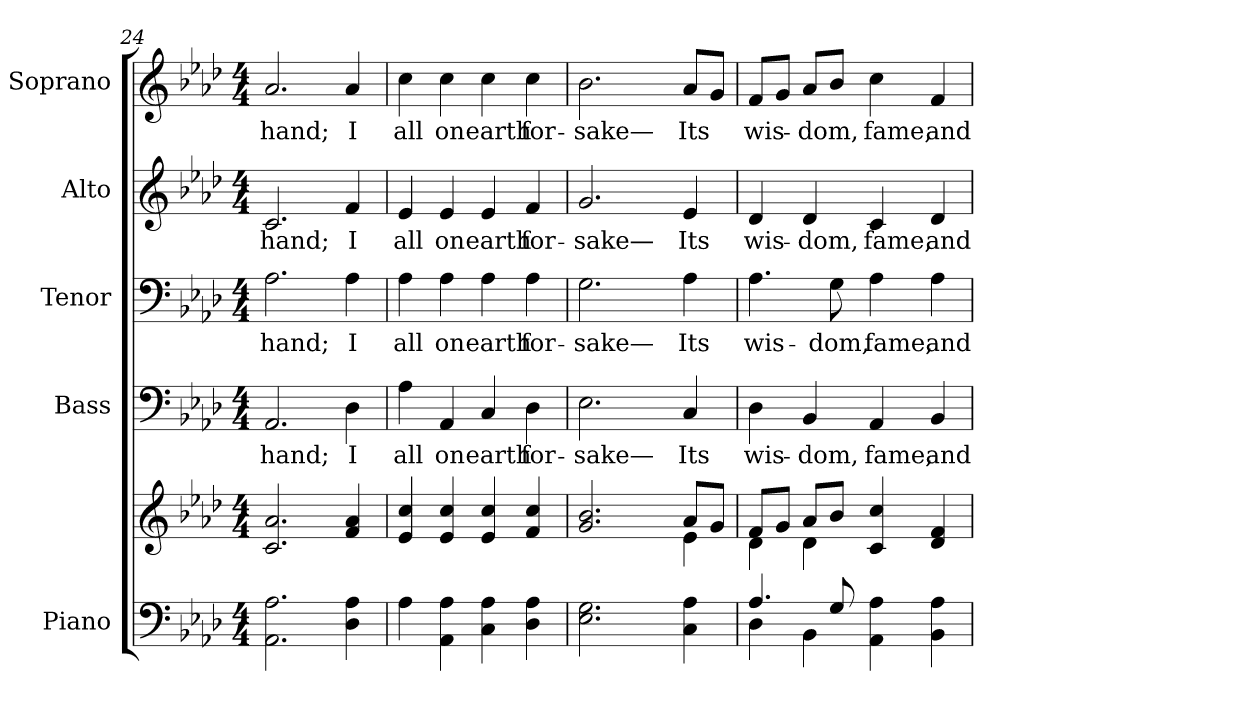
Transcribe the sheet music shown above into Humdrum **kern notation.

**kern	**kern	**kern	**text	**kern	**text	**kern	**text	**kern	**text
*part5	*part5	*part4	*part4	*part3	*part3	*part2	*part2	*part1	*part1
*staff6	*staff5	*staff4	*staff4	*staff3	*staff3	*staff2	*staff2	*staff1	*staff1
*I"Piano	*	*I"Bass	*	*I"Tenor	*	*I"Alto	*	*I"Soprano	*
*I'Pno.	*	*I'B.	*	*I'T.	*	*I'A.	*	*I'S.	*
*clefF4	*clefG2	*clefF4	*	*clefF4	*	*clefG2	*	*clefG2	*
*k[b-e-a-d-]	*k[b-e-a-d-]	*k[b-e-a-d-]	*	*k[b-e-a-d-]	*	*k[b-e-a-d-]	*	*k[b-e-a-d-]	*
*A-:	*A-:	*A-:	*	*A-:	*	*A-:	*	*A-:	*
*M4/4	*M4/4	*M4/4	*	*M4/4	*	*M4/4	*	*M4/4	*
=24	=24	=24	=24	=24	=24	=24	=24	=24	=24
!	!	!	!LO:LY:b:color=#000000	!	!	!	!	!	!
!	!	!	!	!	!LO:LY:b:color=#000000	!	!	!	!
!	!	!	!	!	!	!	!LO:LY:b:color=#000000	!	!
!	!	!	!	!	!	!	!	!	!LO:LY:b:color=#000000
2.AA-i\ 2.A-i	2.ci/ 2.a-i	2.AA-i/	hand;	2.A-i\	hand;	2.ci/	hand;	2.a-i/	hand;
!	!	!	!LO:LY:b:color=#000000	!	!	!	!	!	!
!	!	!	!	!	!LO:LY:b:color=#000000	!	!	!	!
!	!	!	!	!	!	!	!LO:LY:b:color=#000000	!	!
!	!	!	!	!	!	!	!	!	!LO:LY:b:color=#000000
4D-i\ 4A-i	4fi/ 4a-i	4D-i\	I	4A-i\	I	4fi/	I	4a-i/	I
!!LO:PB:g=z
=25	=25	=25	=25	=25	=25	=25	=25	=25	=25
!	!	!	!LO:LY:b:color=#000000	!	!	!	!	!	!
!	!	!	!	!	!LO:LY:b:color=#000000	!	!	!	!
!	!	!	!	!	!	!	!LO:LY:b:color=#000000	!	!
!	!	!	!	!	!	!	!	!	!LO:LY:b:color=#000000
4A-i\	4e-i/ 4cci	4A-i\	all	4A-i\	all	4e-i/	all	4cci\	all
!	!	!	!LO:LY:b:color=#000000	!	!	!	!	!	!
!	!	!	!	!	!LO:LY:b:color=#000000	!	!	!	!
!	!	!	!	!	!	!	!LO:LY:b:color=#000000	!	!
!	!	!	!	!	!	!	!	!	!LO:LY:b:color=#000000
4AA-i\ 4A-i	4e-i/ 4cci	4AA-i/	on	4A-i\	on	4e-i/	on	4cci\	on
!	!	!	!LO:LY:b:color=#000000	!	!	!	!	!	!
!	!	!	!	!	!LO:LY:b:color=#000000	!	!	!	!
!	!	!	!	!	!	!	!LO:LY:b:color=#000000	!	!
!	!	!	!	!	!	!	!	!	!LO:LY:b:color=#000000
4Ci\ 4A-i	4e-i/ 4cci	4Ci/	earth	4A-i\	earth	4e-i/	earth	4cci\	earth
!	!	!	!LO:LY:b:color=#000000	!	!	!	!	!	!
!	!	!	!	!	!LO:LY:b:color=#000000	!	!	!	!
!	!	!	!	!	!	!	!LO:LY:b:color=#000000	!	!
!	!	!	!	!	!	!	!	!	!LO:LY:b:color=#000000
4D-i\ 4A-i	4fi/ 4cci	4D-i\	for-	4A-i\	for-	4fi/	for-	4cci\	for-
=26	=26	=26	=26	=26	=26	=26	=26	=26	=26
*	*^	*	*	*	*	*	*	*	*
!	!	!	!	!LO:LY:b:color=#000000	!	!	!	!	!	!
!	!	!	!	!	!	!LO:LY:b:color=#000000	!	!	!	!
!	!	!	!	!	!	!	!	!LO:LY:b:color=#000000	!	!
!	!	!	!	!	!	!	!	!	!	!LO:LY:b:color=#000000
2.E-i\ 2.Gi	2.gi/ 2.b-i	2ryy	2.E-i\	-sake—	2.Gi\	-sake—	2.gi/	-sake—	2.b-i\	-sake—
.	.	4ryy	.	.	.	.	.	.	.	.
!	!	!	!	!LO:LY:b:color=#000000	!	!	!	!	!	!
!	!	!	!	!	!	!LO:LY:b:color=#000000	!	!	!	!
!	!	!	!	!	!	!	!	!LO:LY:b:color=#000000	!	!
!	!	!	!	!	!	!	!	!	!	!LO:LY:b:color=#000000
4Ci\ 4A-i	8a-i/L	4e-i\	4Ci/	Its	4A-i\	Its	4e-i/	Its	8a-i/L	Its
.	8gi/J	.	.	.	.	.	.	.	8gi/J	.
!!LO:PB:g=z
=27	=27	=27	=27	=27	=27	=27	=27	=27	=27	=27
*^	*	*	*	*	*	*	*	*	*	*
!	!	!	!	!	!LO:LY:b:color=#000000	!	!	!	!	!	!
!	!	!	!	!	!	!	!LO:LY:b:color=#000000	!	!	!	!
!	!	!	!	!	!	!	!	!	!LO:LY:b:color=#000000	!	!
!	!	!	!	!	!	!	!	!	!	!	!LO:LY:b:color=#000000
4.A-i/	4D-i\	8fi/L	4d-i\	4D-i\	wis-	4.A-i\	wis-	4d-i/	wis-	8fi/L	wis-
.	.	8gi/J	.	.	.	.	.	.	.	8gi/J	.
!	!	!	!	!	!LO:LY:b:color=#000000	!	!	!	!	!	!
!	!	!	!	!	!	!	!	!	!LO:LY:b:color=#000000	!	!
!	!	!	!	!	!	!	!	!	!	!	!LO:LY:b:color=#000000
.	4BB-i\	8a-i/L	4d-i\	4BB-i/	-dom,	.	.	4d-i/	-dom,	8a-i/L	-dom,
!	!	!	!	!	!	!	!LO:LY:b:color=#000000	!	!	!	!
8Gi/	.	8b-i/J	.	.	.	8Gi\	-dom,	.	.	8b-i/J	.
!	!	!	!	!	!LO:LY:b:color=#000000	!	!	!	!	!	!
!	!	!	!	!	!	!	!LO:LY:b:color=#000000	!	!	!	!
!	!	!	!	!	!	!	!	!	!LO:LY:b:color=#000000	!	!
!	!	!	!	!	!	!	!	!	!	!	!LO:LY:b:color=#000000
4AA-i\ 4A-i	2ryy	4ci/ 4cci	2ryy	4AA-i/	fame,	4A-i\	fame,	4ci/	fame,	4cci\	fame,
!	!	!	!	!	!LO:LY:b:color=#000000	!	!	!	!	!	!
!	!	!	!	!	!	!	!LO:LY:b:color=#000000	!	!	!	!
!	!	!	!	!	!	!	!	!	!LO:LY:b:color=#000000	!	!
!	!	!	!	!	!	!	!	!	!	!	!LO:LY:b:color=#000000
4BB-i\ 4A-i	.	4d-i/ 4fi	.	4BB-i/	and	4A-i\	and	4d-i/	and	4fi/	and
*v	*v	*	*	*	*	*	*	*	*	*	*
*	*v	*v	*	*	*	*	*	*	*	*
=	=	=	=	=	=	=	=	=	=
*-	*-	*-	*-	*-	*-	*-	*-	*-	*-
